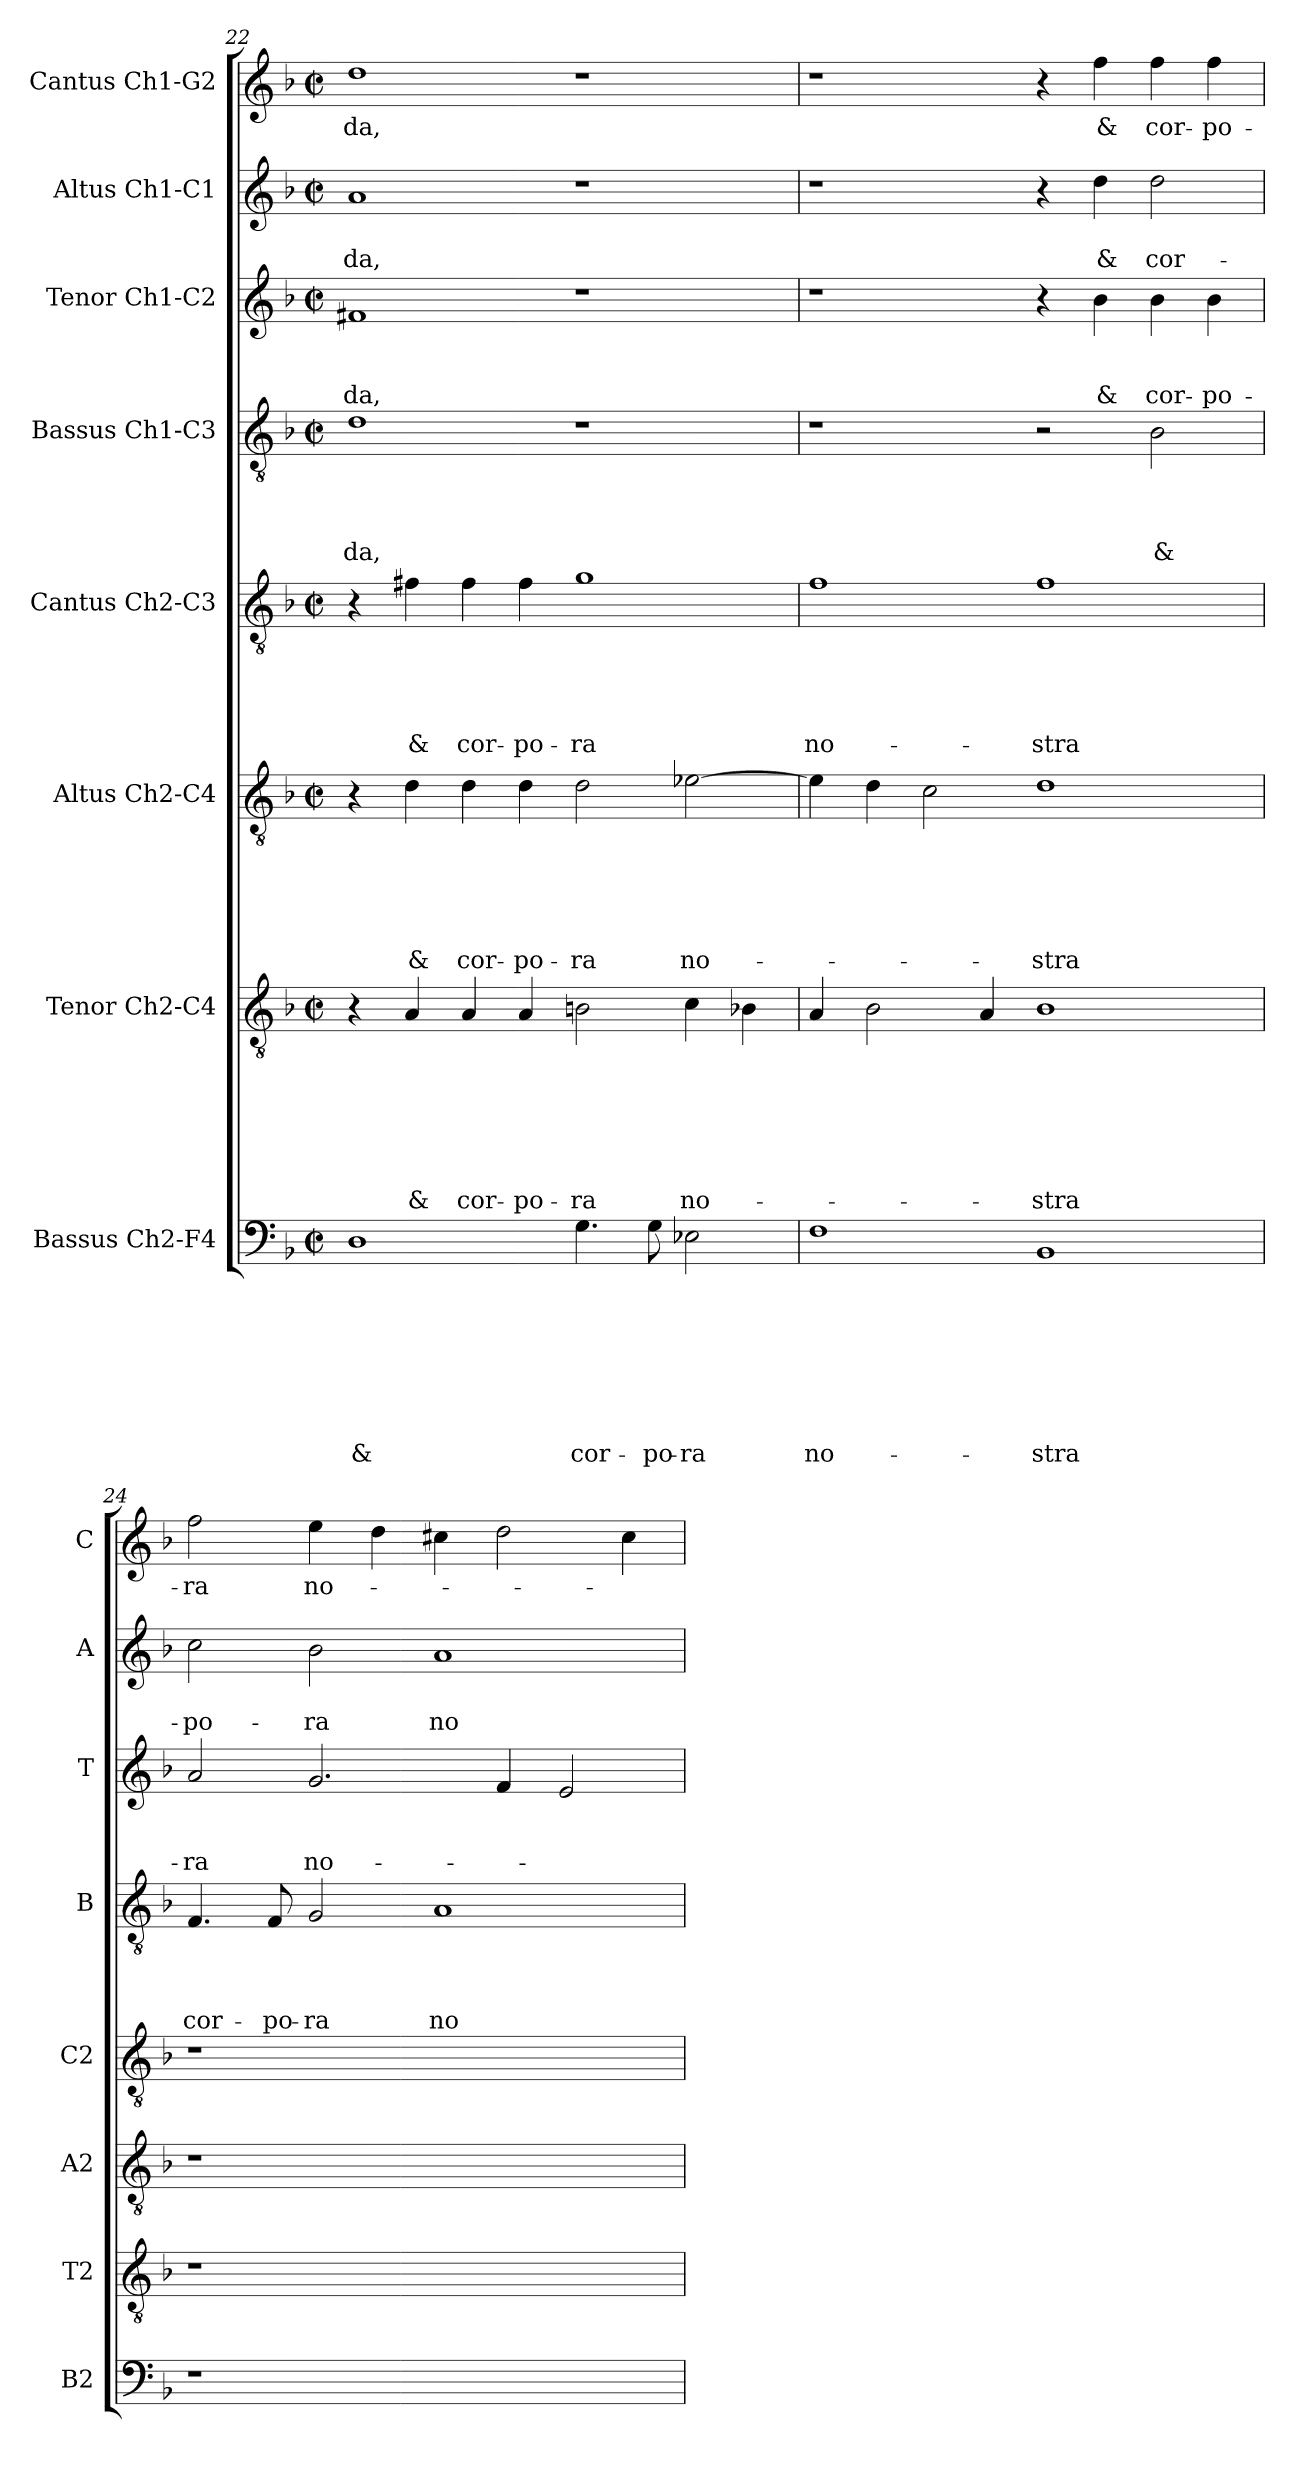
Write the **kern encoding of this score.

**kern	**text	**text	**text	**text	**text	**text	**text	**text	**kern	**text	**text	**text	**text	**text	**text	**text	**kern	**text	**text	**text	**text	**text	**text	**kern	**text	**text	**text	**text	**text	**kern	**text	**text	**text	**text	**kern	**text	**text	**text	**kern	**text	**text	**kern	**text
*part8	*part8	*part8	*part8	*part8	*part8	*part8	*part8	*part8	*part7	*part7	*part7	*part7	*part7	*part7	*part7	*part7	*part6	*part6	*part6	*part6	*part6	*part6	*part6	*part5	*part5	*part5	*part5	*part5	*part5	*part4	*part4	*part4	*part4	*part4	*part3	*part3	*part3	*part3	*part2	*part2	*part2	*part1	*part1
*staff8	*staff8	*staff8	*staff8	*staff8	*staff8	*staff8	*staff8	*staff8	*staff7	*staff7	*staff7	*staff7	*staff7	*staff7	*staff7	*staff7	*staff6	*staff6	*staff6	*staff6	*staff6	*staff6	*staff6	*staff5	*staff5	*staff5	*staff5	*staff5	*staff5	*staff4	*staff4	*staff4	*staff4	*staff4	*staff3	*staff3	*staff3	*staff3	*staff2	*staff2	*staff2	*staff1	*staff1
*I"Bassus Ch2-F4	*	*	*	*	*	*	*	*	*I"Tenor Ch2-C4	*	*	*	*	*	*	*	*I"Altus Ch2-C4	*	*	*	*	*	*	*I"Cantus Ch2-C3	*	*	*	*	*	*I"Bassus Ch1-C3	*	*	*	*	*I"Tenor Ch1-C2	*	*	*	*I"Altus Ch1-C1	*	*	*I"Cantus Ch1-G2	*
*I'B2	*	*	*	*	*	*	*	*	*I'T2	*	*	*	*	*	*	*	*I'A2	*	*	*	*	*	*	*I'C2	*	*	*	*	*	*I'B	*	*	*	*	*I'T	*	*	*	*I'A	*	*	*I'C	*
*clefF4	*	*	*	*	*	*	*	*	*clefGv2	*	*	*	*	*	*	*	*clefGv2	*	*	*	*	*	*	*clefGv2	*	*	*	*	*	*clefGv2	*	*	*	*	*clefG2	*	*	*	*clefG2	*	*	*clefG2	*
*k[b-]	*	*	*	*	*	*	*	*	*k[b-]	*	*	*	*	*	*	*	*k[b-]	*	*	*	*	*	*	*k[b-]	*	*	*	*	*	*k[b-]	*	*	*	*	*k[b-]	*	*	*	*k[b-]	*	*	*k[b-]	*
*F:	*	*	*	*	*	*	*	*	*F:	*	*	*	*	*	*	*	*F:	*	*	*	*	*	*	*F:	*	*	*	*	*	*F:	*	*	*	*	*F:	*	*	*	*F:	*	*	*F:	*
*M2/2	*	*	*	*	*	*	*	*	*M2/2	*	*	*	*	*	*	*	*M2/2	*	*	*	*	*	*	*M2/2	*	*	*	*	*	*M2/2	*	*	*	*	*M2/2	*	*	*	*M2/2	*	*	*M2/2	*
*met(c|)	*	*	*	*	*	*	*	*	*met(c|)	*	*	*	*	*	*	*	*met(c|)	*	*	*	*	*	*	*met(c|)	*	*	*	*	*	*met(c|)	*	*	*	*	*met(c|)	*	*	*	*met(c|)	*	*	*met(c|)	*
=22	=22	=22	=22	=22	=22	=22	=22	=22	=22	=22	=22	=22	=22	=22	=22	=22	=22	=22	=22	=22	=22	=22	=22	=22	=22	=22	=22	=22	=22	=22	=22	=22	=22	=22	=22	=22	=22	=22	=22	=22	=22	=22	=22
!	!	!	!	!	!	!	!	!LO:LY:b	!	!	!	!	!	!	!	!	!	!	!	!	!	!	!	!	!	!	!	!	!	!	!	!	!	!LO:LY:b	!	!	!	!LO:LY:b	!	!	!LO:LY:b	!	!LO:LY:b
1D	.	.	.	.	.	.	.	&	4r	.	.	.	.	.	.	.	4r	.	.	.	.	.	.	4r	.	.	.	.	.	1d	.	.	.	-da,	1f#X	.	.	-da,	1a	.	-da,	1dd	-da,
!	!	!	!	!	!	!	!	!	!	!	!	!	!	!	!	!LO:LY:b	!	!	!	!	!	!	!LO:LY:b	!	!	!	!	!	!LO:LY:b	!	!	!	!	!	!	!	!	!	!	!	!	!	!
.	.	.	.	.	.	.	.	.	4A/	.	.	.	.	.	.	&	4d\	.	.	.	.	.	&	4f#X\	.	.	.	.	&	.	.	.	.	.	.	.	.	.	.	.	.	.	.
!	!	!	!	!	!	!	!	!	!	!	!	!	!	!	!	!LO:LY:b	!	!	!	!	!	!	!LO:LY:b	!	!	!	!	!	!LO:LY:b	!	!	!	!	!	!	!	!	!	!	!	!	!	!
.	.	.	.	.	.	.	.	.	4A/	.	.	.	.	.	.	cor-	4d\	.	.	.	.	.	cor-	4f#\	.	.	.	.	cor-	.	.	.	.	.	.	.	.	.	.	.	.	.	.
!	!	!	!	!	!	!	!	!	!	!	!	!	!	!	!	!LO:LY:b	!	!	!	!	!	!	!LO:LY:b	!	!	!	!	!	!LO:LY:b	!	!	!	!	!	!	!	!	!	!	!	!	!	!
.	.	.	.	.	.	.	.	.	4A/	.	.	.	.	.	.	-po-	4d\	.	.	.	.	.	-po-	4f#\	.	.	.	.	-po-	.	.	.	.	.	.	.	.	.	.	.	.	.	.
!	!	!	!	!	!	!	!	!LO:LY:b	!	!	!	!	!	!	!	!LO:LY:b	!	!	!	!	!	!	!LO:LY:b	!	!	!	!	!	!LO:LY:b	!	!	!	!	!	!	!	!	!	!	!	!	!	!
4.G\	.	.	.	.	.	.	.	cor-	2Bn\	.	.	.	.	.	.	-ra	2d\	.	.	.	.	.	-ra	1g	.	.	.	.	-ra	1r	.	.	.	.	1r	.	.	.	1r	.	.	1r	.
!	!	!	!	!	!	!	!	!LO:LY:b	!	!	!	!	!	!	!	!	!	!	!	!	!	!	!	!	!	!	!	!	!	!	!	!	!	!	!	!	!	!	!	!	!	!	!
8G\	.	.	.	.	.	.	.	-po-	.	.	.	.	.	.	.	.	.	.	.	.	.	.	.	.	.	.	.	.	.	.	.	.	.	.	.	.	.	.	.	.	.	.	.
!	!	!	!	!	!	!	!	!LO:LY:b	!	!	!	!	!	!	!	!LO:LY:b	!	!	!	!	!	!	!LO:LY:b	!	!	!	!	!	!	!	!	!	!	!	!	!	!	!	!	!	!	!	!
2E-X\	.	.	.	.	.	.	.	-ra	4c\	.	.	.	.	.	.	no-	[2e-X\	.	.	.	.	.	no-	.	.	.	.	.	.	.	.	.	.	.	.	.	.	.	.	.	.	.	.
.	.	.	.	.	.	.	.	.	4B-X\	.	.	.	.	.	.	.	.	.	.	.	.	.	.	.	.	.	.	.	.	.	.	.	.	.	.	.	.	.	.	.	.	.	.
!!LO:PB:g=z
=23	=23	=23	=23	=23	=23	=23	=23	=23	=23	=23	=23	=23	=23	=23	=23	=23	=23	=23	=23	=23	=23	=23	=23	=23	=23	=23	=23	=23	=23	=23	=23	=23	=23	=23	=23	=23	=23	=23	=23	=23	=23	=23	=23
!	!	!	!	!	!	!	!	!LO:LY:b	!	!	!	!	!	!	!	!	!	!	!	!	!	!	!	!	!	!	!	!	!LO:LY:b	!	!	!	!	!	!	!	!	!	!	!	!	!	!
1F	.	.	.	.	.	.	.	no-	4A/	.	.	.	.	.	.	.	4e-\]	.	.	.	.	.	.	1f	.	.	.	.	no-	1r	.	.	.	.	1r	.	.	.	1r	.	.	1r	.
.	.	.	.	.	.	.	.	.	2B-\	.	.	.	.	.	.	.	4d\	.	.	.	.	.	.	.	.	.	.	.	.	.	.	.	.	.	.	.	.	.	.	.	.	.	.
.	.	.	.	.	.	.	.	.	.	.	.	.	.	.	.	.	2c\	.	.	.	.	.	.	.	.	.	.	.	.	.	.	.	.	.	.	.	.	.	.	.	.	.	.
.	.	.	.	.	.	.	.	.	4A/	.	.	.	.	.	.	.	.	.	.	.	.	.	.	.	.	.	.	.	.	.	.	.	.	.	.	.	.	.	.	.	.	.	.
!	!	!	!	!	!	!	!	!LO:LY:b	!	!	!	!	!	!	!	!LO:LY:b	!	!	!	!	!	!	!LO:LY:b	!	!	!	!	!	!LO:LY:b	!	!	!	!	!	!	!	!	!	!	!	!	!	!
1BB-	.	.	.	.	.	.	.	-stra	1B-	.	.	.	.	.	.	-stra	1d	.	.	.	.	.	-stra	1f	.	.	.	.	-stra	2r	.	.	.	.	4r	.	.	.	4r	.	.	4r	.
!	!	!	!	!	!	!	!	!	!	!	!	!	!	!	!	!	!	!	!	!	!	!	!	!	!	!	!	!	!	!	!	!	!	!	!	!	!	!LO:LY:b	!	!	!LO:LY:b	!	!LO:LY:b
.	.	.	.	.	.	.	.	.	.	.	.	.	.	.	.	.	.	.	.	.	.	.	.	.	.	.	.	.	.	.	.	.	.	.	4b-\	.	.	&	4dd\	.	&	4ff\	&
!	!	!	!	!	!	!	!	!	!	!	!	!	!	!	!	!	!	!	!	!	!	!	!	!	!	!	!	!	!	!	!	!	!	!LO:LY:b	!	!	!	!LO:LY:b	!	!	!LO:LY:b	!	!LO:LY:b
.	.	.	.	.	.	.	.	.	.	.	.	.	.	.	.	.	.	.	.	.	.	.	.	.	.	.	.	.	.	2B-\	.	.	.	&	4b-\	.	.	cor-	2dd\	.	cor-	4ff\	cor-
!	!	!	!	!	!	!	!	!	!	!	!	!	!	!	!	!	!	!	!	!	!	!	!	!	!	!	!	!	!	!	!	!	!	!	!	!	!	!LO:LY:b	!	!	!	!	!LO:LY:b
.	.	.	.	.	.	.	.	.	.	.	.	.	.	.	.	.	.	.	.	.	.	.	.	.	.	.	.	.	.	.	.	.	.	.	4b-\	.	.	-po-	.	.	.	4ff\	-po-
=24	=24	=24	=24	=24	=24	=24	=24	=24	=24	=24	=24	=24	=24	=24	=24	=24	=24	=24	=24	=24	=24	=24	=24	=24	=24	=24	=24	=24	=24	=24	=24	=24	=24	=24	=24	=24	=24	=24	=24	=24	=24	=24	=24
!	!	!	!	!	!	!	!	!	!	!	!	!	!	!	!	!	!	!	!	!	!	!	!	!	!	!	!	!	!	!	!	!	!	!LO:LY:b	!	!	!	!LO:LY:b	!	!	!LO:LY:b	!	!LO:LY:b
1r	.	.	.	.	.	.	.	.	1r	.	.	.	.	.	.	.	1r	.	.	.	.	.	.	1r	.	.	.	.	.	4.F/	.	.	.	cor-	2a/	.	.	-ra	2cc\	.	-po-	2ff\	-ra
!	!	!	!	!	!	!	!	!	!	!	!	!	!	!	!	!	!	!	!	!	!	!	!	!	!	!	!	!	!	!	!	!	!	!LO:LY:b	!	!	!	!	!	!	!	!	!
.	.	.	.	.	.	.	.	.	.	.	.	.	.	.	.	.	.	.	.	.	.	.	.	.	.	.	.	.	.	8F/	.	.	.	-po-	.	.	.	.	.	.	.	.	.
!	!	!	!	!	!	!	!	!	!	!	!	!	!	!	!	!	!	!	!	!	!	!	!	!	!	!	!	!	!	!	!	!	!	!LO:LY:b	!	!	!	!LO:LY:b	!	!	!LO:LY:b	!	!LO:LY:b
.	.	.	.	.	.	.	.	.	.	.	.	.	.	.	.	.	.	.	.	.	.	.	.	.	.	.	.	.	.	2G/	.	.	.	-ra	2.g/	.	.	no-	2b-\	.	-ra	4ee\	no-
.	.	.	.	.	.	.	.	.	.	.	.	.	.	.	.	.	.	.	.	.	.	.	.	.	.	.	.	.	.	.	.	.	.	.	.	.	.	.	.	.	.	4dd\	.
!	!	!	!	!	!	!	!	!	!	!	!	!	!	!	!	!	!	!	!	!	!	!	!	!	!	!	!	!	!	!	!	!	!	!LO:LY:b	!	!	!	!	!	!	!LO:LY:b	!	!
1ryy	.	.	.	.	.	.	.	.	1ryy	.	.	.	.	.	.	.	1ryy	.	.	.	.	.	.	1ryy	.	.	.	.	.	1A	.	.	.	no-	.	.	.	.	1a	.	no-	4cc#X\	.
.	.	.	.	.	.	.	.	.	.	.	.	.	.	.	.	.	.	.	.	.	.	.	.	.	.	.	.	.	.	.	.	.	.	.	4f/	.	.	.	.	.	.	2dd\	.
.	.	.	.	.	.	.	.	.	.	.	.	.	.	.	.	.	.	.	.	.	.	.	.	.	.	.	.	.	.	.	.	.	.	.	2e/	.	.	.	.	.	.	.	.
.	.	.	.	.	.	.	.	.	.	.	.	.	.	.	.	.	.	.	.	.	.	.	.	.	.	.	.	.	.	.	.	.	.	.	.	.	.	.	.	.	.	4cc#\	.
=	=	=	=	=	=	=	=	=	=	=	=	=	=	=	=	=	=	=	=	=	=	=	=	=	=	=	=	=	=	=	=	=	=	=	=	=	=	=	=	=	=	=	=
*-	*-	*-	*-	*-	*-	*-	*-	*-	*-	*-	*-	*-	*-	*-	*-	*-	*-	*-	*-	*-	*-	*-	*-	*-	*-	*-	*-	*-	*-	*-	*-	*-	*-	*-	*-	*-	*-	*-	*-	*-	*-	*-	*-
